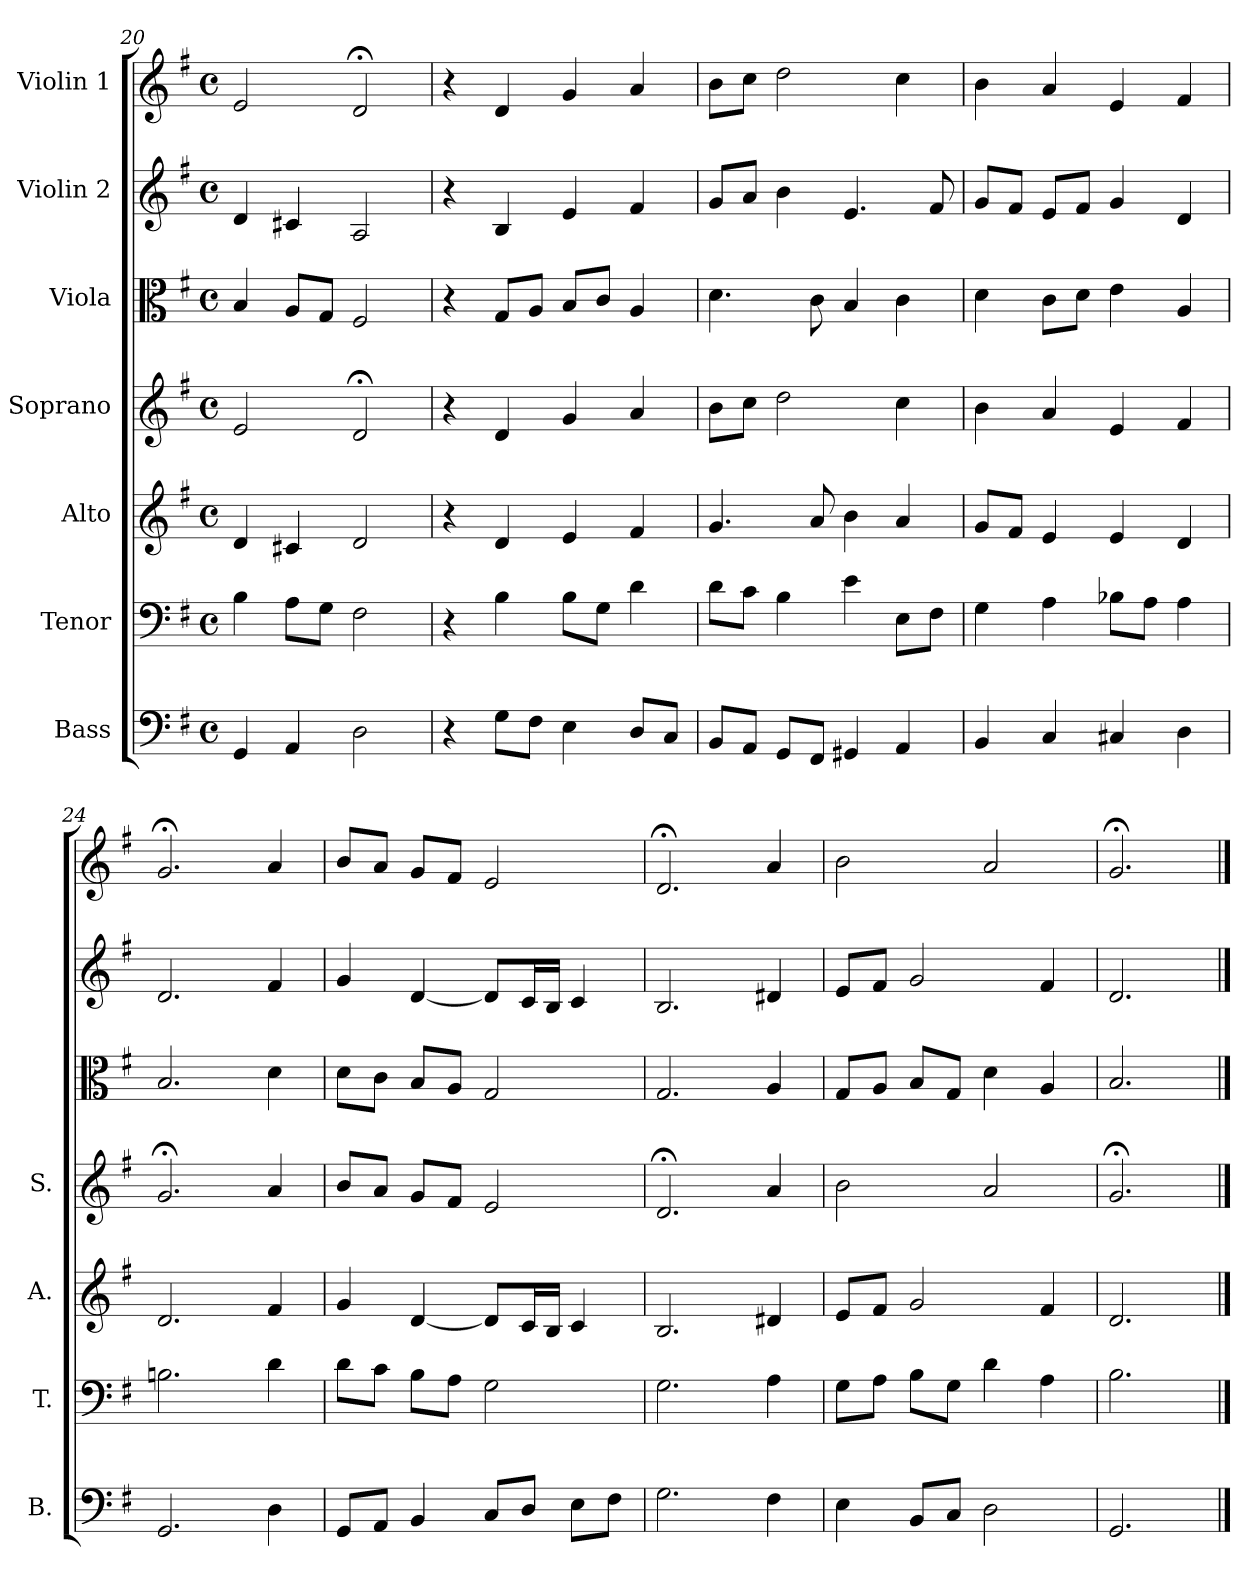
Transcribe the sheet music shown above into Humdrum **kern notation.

**kern	**kern	**kern	**kern	**kern	**kern	**kern
*part7	*part6	*part5	*part4	*part3	*part2	*part1
*staff7	*staff6	*staff5	*staff4	*staff3	*staff2	*staff1
*I"Bass	*I"Tenor	*I"Alto	*I"Soprano	*I"Viola	*I"Violin 2	*I"Violin 1
*I'B.	*I'T.	*I'A.	*I'S.	*	*	*
!!LO:PB:g=z
*clefF4	*clefF4	*clefG2	*clefG2	*clefC3	*clefG2	*clefG2
*k[f#]	*k[f#]	*k[f#]	*k[f#]	*k[f#]	*k[f#]	*k[f#]
*G:	*G:	*G:	*G:	*G:	*G:	*G:
*M4/4	*M4/4	*M4/4	*M4/4	*M4/4	*M4/4	*M4/4
*met(c)	*met(c)	*met(c)	*met(c)	*met(c)	*met(c)	*met(c)
=20	=20	=20	=20	=20	=20	=20
4GG/	4B\	4d/	2e/	4B/	4d/	2e/
4AA/	8A\L	4c#X/	.	8A/L	4c#X/	.
.	8G\J	.	.	8G/J	.	.
2D\	2F#\	2d/	2d;</	2F#/	2A/	2d;</
=21	=21	=21	=21	=21	=21	=21
4r	4r	4r	4r	4r	4r	4r
8G\L	4B\	4d/	4d/	8G/L	4B/	4d/
8F#\J	.	.	.	8A/J	.	.
4E\	8B\L	4e/	4g/	8B/L	4e/	4g/
.	8G\J	.	.	8c/J	.	.
8D/L	4d\	4f#/	4a/	4A/	4f#/	4a/
8C/J	.	.	.	.	.	.
=22	=22	=22	=22	=22	=22	=22
8BB/L	8d\L	4.g/	8b\L	4.d\	8g/L	8b\L
8AA/J	8c\J	.	8cc\J	.	8a/J	8cc\J
8GG/L	4B\	.	2dd\	.	4b\	2dd\
8FF#/J	.	8a/	.	8c\	.	.
4GG#X/	4e\	4b\	.	4B/	4.e/	.
4AA/	8E\L	4a/	4cc\	4c\	.	4cc\
.	8F#\J	.	.	.	8f#/	.
=23	=23	=23	=23	=23	=23	=23
4BB/	4G\	8g/L	4b\	4d\	8g/L	4b\
.	.	8f#/J	.	.	8f#/J	.
4C/	4A\	4e/	4a/	8c\L	8e/L	4a/
.	.	.	.	8d\J	8f#/J	.
4C#X/	8B-X\L	4e/	4e/	4e\	4g/	4e/
.	8A\J	.	.	.	.	.
4D\	4A\	4d/	4f#/	4A/	4d/	4f#/
!!LO:LB:g=z
=24	=24	=24	=24	=24	=24	=24
2.GG/	2.Bn\	2.d/	2.g;</	2.B/	2.d/	2.g;</
4D\	4d\	4f#/	4a/	4d\	4f#/	4a/
=25	=25	=25	=25	=25	=25	=25
8GG/L	8d\L	4g/	8b/L	8d\L	4g/	8b/L
8AA/J	8c\J	.	8a/J	8c\J	.	8a/J
4BB/	8B\L	[4d/	8g/L	8B/L	[4d/	8g/L
.	8A\J	.	8f#/J	8A/J	.	8f#/J
8C/L	2G\	8d/L]	2e/	2G/	8d/L]	2e/
8D/J	.	16c/L	.	.	16c/L	.
.	.	16B/JJ	.	.	16B/JJ	.
8E\L	.	4c/	.	.	4c/	.
8F#\J	.	.	.	.	.	.
=26	=26	=26	=26	=26	=26	=26
2.G\	2.G\	2.B/	2.d;</	2.G/	2.B/	2.d;</
4F#\	4A\	4d#X/	4a/	4A/	4d#X/	4a/
=27	=27	=27	=27	=27	=27	=27
4E\	8G\L	8e/L	2b\	8G/L	8e/L	2b\
.	8A\J	8f#/J	.	8A/J	8f#/J	.
8BB/L	8B\L	2g/	.	8B/L	2g/	.
8C/J	8G\J	.	.	8G/J	.	.
2D\	4d\	.	2a/	4d\	.	2a/
.	4A\	4f#/	.	4A/	4f#/	.
=28	=28	=28	=28	=28	=28	=28
2.GG/	2.B\	2.d/	2.g;</	2.B/	2.d/	2.g;</
==	==	==	==	==	==	==
*-	*-	*-	*-	*-	*-	*-
